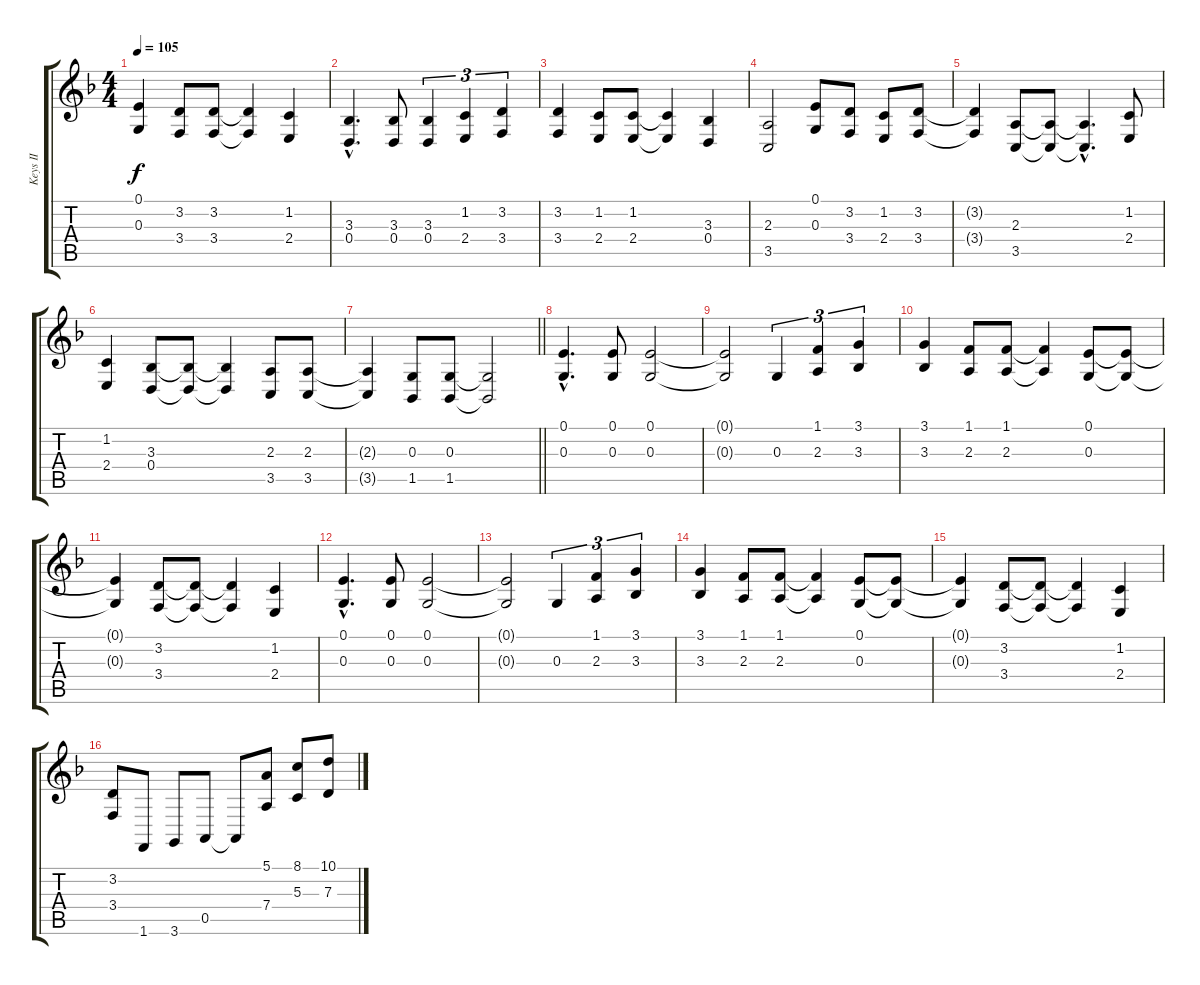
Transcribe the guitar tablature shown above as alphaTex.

\track ("Keys II" "Keys II") {instrument brightacousticpiano}
\staff {score tabs}
\tuning (E4 B3 G3 D3 A2 E2) {hide}
\ts (4 4)
\tempo 105
\clef g2
\ks f
(0.1 0.3).4{dy f} (3.2 3.4).8 (3.2 3.4).8 (3.2{t} 3.4{t}).4 (1.2 2.4).4 |
(3.3{hac} 0.4{hac}).4{d} (3.3 0.4).8 (3.3 0.4).4{tu (3 2)} (1.2 2.4).4{tu (3 2)} (3.2 3.4).4{tu (3 2)} |
(3.2 3.4).4 (1.2 2.4).8 (1.2 2.4).8 (1.2{t} 2.4{t}).4 (3.3 0.4).4 |
(2.3 3.5).2 (0.1 0.3).8 (3.2 3.4).8 (1.2 2.4).8 (3.2 3.4).8 |
(3.2{t} 3.4{t}).4 (2.3 3.5).8 (2.3{t} 3.5{t}).8 (2.3{hac t} 3.5{hac t}).4{d} (1.2 2.4).8 |
(1.2 2.4).4 (3.3 0.4).8 (3.3{t} 0.4{t}).8 (3.3{t} 0.4{t}).4 (2.3 3.5).8 (2.3 3.5).8 |
\barLineRight lightlight
(2.3{t} 3.5{t}).4 (0.3 1.5).8 (0.3 1.5).8 (0.3{t} 1.5{t}).2 |
(0.1{hac} 0.3{hac}).4{d} (0.1 0.3).8 (0.1 0.3).2 |
(0.1{t} 0.3{t}).2 0.3.4{tu (3 2)} (1.1 2.3).4{tu (3 2)} (3.1 3.3).4{tu (3 2)} |
(3.1 3.3).4 (1.1 2.3).8 (1.1 2.3).8 (1.1{t} 2.3{t}).4 (0.1 0.3).8 (0.1{t} 0.3{t}).8 |
(0.1{t} 0.3{t}).4 (3.2 3.4).8 (3.2{t} 3.4{t}).8 (3.2{t} 3.4{t}).4 (1.2 2.4).4 |
(0.1{hac} 0.3{hac}).4{d} (0.1 0.3).8 (0.1 0.3).2 |
(0.1{t} 0.3{t}).2 0.3.4{tu (3 2)} (1.1 2.3).4{tu (3 2)} (3.1 3.3).4{tu (3 2)} |
(3.1 3.3).4 (1.1 2.3).8 (1.1 2.3).8 (1.1{t} 2.3{t}).4 (0.1 0.3).8 (0.1{t} 0.3{t}).8 |
(0.1{t} 0.3{t}).4 (3.2 3.4).8 (3.2{t} 3.4{t}).8 (3.2{t} 3.4{t}).4 (1.2 2.4).4 |
(3.2 3.4).8 1.6.8 3.6.8 0.5.8 0.5{t}.8 (5.1 7.4).8 (8.1 5.3).8 (10.1 7.3).8
